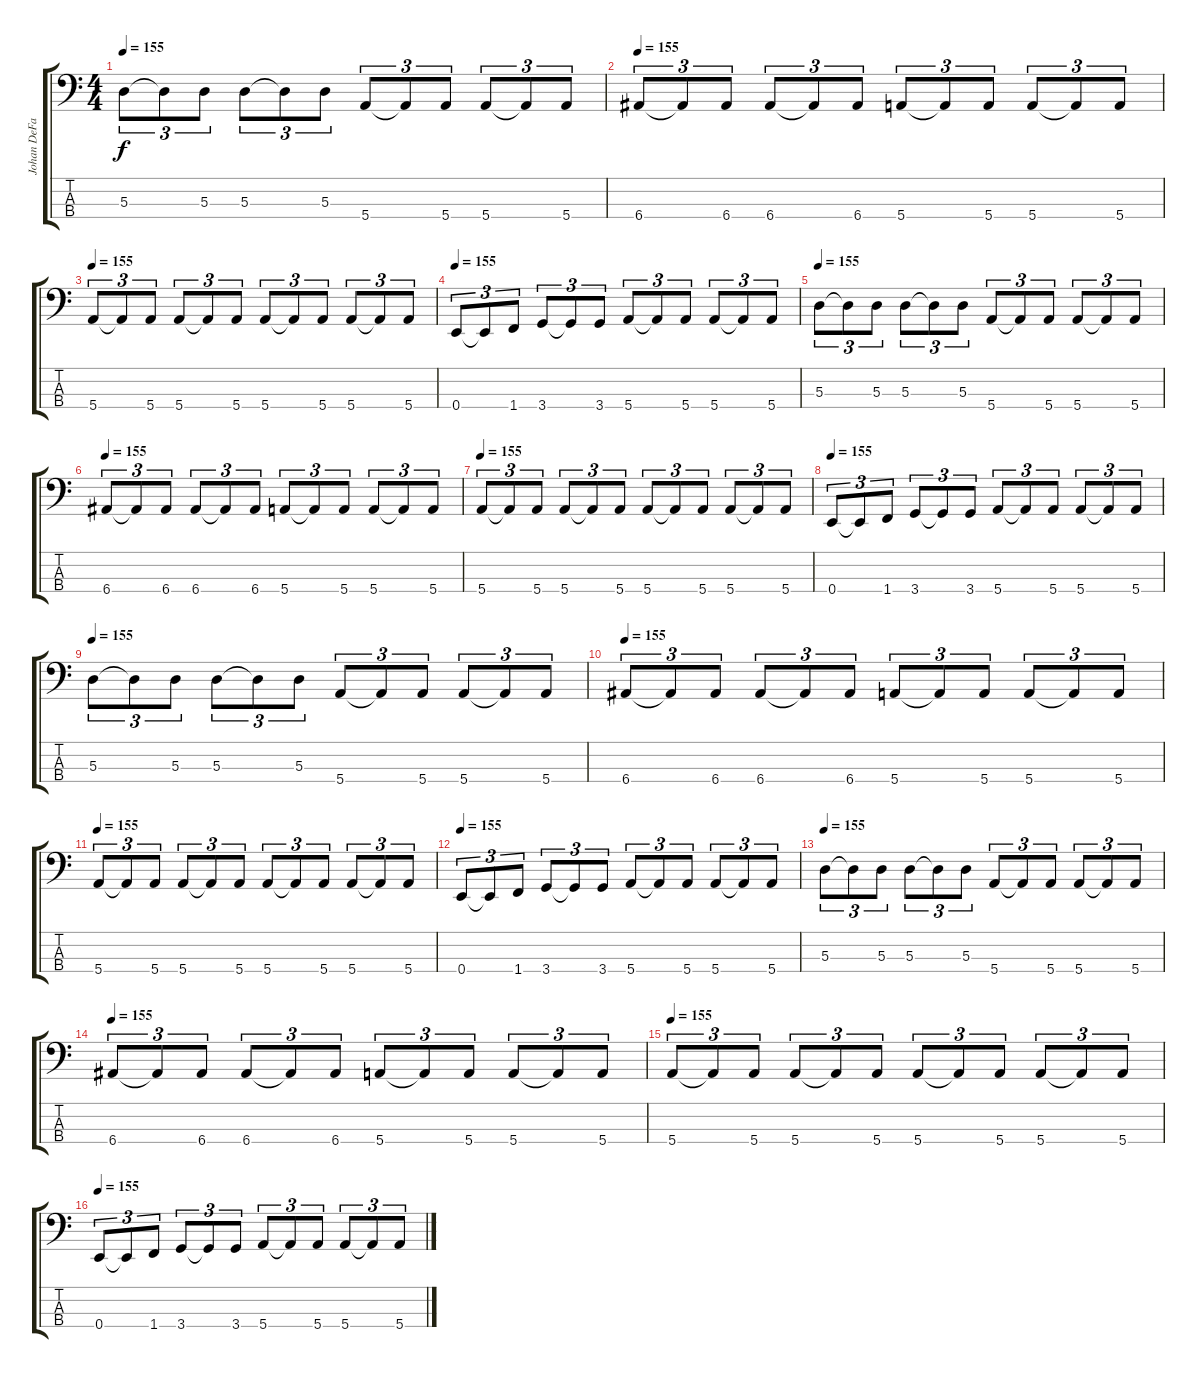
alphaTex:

\track ("Johan DeFarfalla" "Johan DeFa") {instrument electricbassfinger}
\staff {score tabs}
\tuning (G2 D2 A1 E1) {hide}
\ts (4 4)
\tempo 155
\clef f4
\ks c
5.3.8{tu (3 2) dy f} 5.3{t}.8{tu (3 2)} 5.3.8{tu (3 2)} 5.3.8{tu (3 2)} 5.3{t}.8{tu (3 2)} 5.3.8{tu (3 2)} 5.4.8{tu (3 2)} 5.4{t}.8{tu (3 2)} 5.4.8{tu (3 2)} 5.4.8{tu (3 2)} 5.4{t}.8{tu (3 2)} 5.4.8{tu (3 2)} |
\tempo 155
6.4.8{tu (3 2)} 6.4{t}.8{tu (3 2)} 6.4.8{tu (3 2)} 6.4.8{tu (3 2)} 6.4{t}.8{tu (3 2)} 6.4.8{tu (3 2)} 5.4.8{tu (3 2)} 5.4{t}.8{tu (3 2)} 5.4.8{tu (3 2)} 5.4.8{tu (3 2)} 5.4{t}.8{tu (3 2)} 5.4.8{tu (3 2)} |
\tempo 155
5.4.8{tu (3 2)} 5.4{t}.8{tu (3 2)} 5.4.8{tu (3 2)} 5.4.8{tu (3 2)} 5.4{t}.8{tu (3 2)} 5.4.8{tu (3 2)} 5.4.8{tu (3 2)} 5.4{t}.8{tu (3 2)} 5.4.8{tu (3 2)} 5.4.8{tu (3 2)} 5.4{t}.8{tu (3 2)} 5.4.8{tu (3 2)} |
\tempo 155
0.4.8{tu (3 2)} 0.4{t}.8{tu (3 2)} 1.4.8{tu (3 2)} 3.4.8{tu (3 2)} 3.4{t}.8{tu (3 2)} 3.4.8{tu (3 2)} 5.4.8{tu (3 2)} 5.4{t}.8{tu (3 2)} 5.4.8{tu (3 2)} 5.4.8{tu (3 2)} 5.4{t}.8{tu (3 2)} 5.4.8{tu (3 2)} |
\tempo 155
5.3.8{tu (3 2)} 5.3{t}.8{tu (3 2)} 5.3.8{tu (3 2)} 5.3.8{tu (3 2)} 5.3{t}.8{tu (3 2)} 5.3.8{tu (3 2)} 5.4.8{tu (3 2)} 5.4{t}.8{tu (3 2)} 5.4.8{tu (3 2)} 5.4.8{tu (3 2)} 5.4{t}.8{tu (3 2)} 5.4.8{tu (3 2)} |
\tempo 155
6.4.8{tu (3 2)} 6.4{t}.8{tu (3 2)} 6.4.8{tu (3 2)} 6.4.8{tu (3 2)} 6.4{t}.8{tu (3 2)} 6.4.8{tu (3 2)} 5.4.8{tu (3 2)} 5.4{t}.8{tu (3 2)} 5.4.8{tu (3 2)} 5.4.8{tu (3 2)} 5.4{t}.8{tu (3 2)} 5.4.8{tu (3 2)} |
\tempo 155
5.4.8{tu (3 2)} 5.4{t}.8{tu (3 2)} 5.4.8{tu (3 2)} 5.4.8{tu (3 2)} 5.4{t}.8{tu (3 2)} 5.4.8{tu (3 2)} 5.4.8{tu (3 2)} 5.4{t}.8{tu (3 2)} 5.4.8{tu (3 2)} 5.4.8{tu (3 2)} 5.4{t}.8{tu (3 2)} 5.4.8{tu (3 2)} |
\tempo 155
0.4.8{tu (3 2)} 0.4{t}.8{tu (3 2)} 1.4.8{tu (3 2)} 3.4.8{tu (3 2)} 3.4{t}.8{tu (3 2)} 3.4.8{tu (3 2)} 5.4.8{tu (3 2)} 5.4{t}.8{tu (3 2)} 5.4.8{tu (3 2)} 5.4.8{tu (3 2)} 5.4{t}.8{tu (3 2)} 5.4.8{tu (3 2)} |
\tempo 155
5.3.8{tu (3 2)} 5.3{t}.8{tu (3 2)} 5.3.8{tu (3 2)} 5.3.8{tu (3 2)} 5.3{t}.8{tu (3 2)} 5.3.8{tu (3 2)} 5.4.8{tu (3 2)} 5.4{t}.8{tu (3 2)} 5.4.8{tu (3 2)} 5.4.8{tu (3 2)} 5.4{t}.8{tu (3 2)} 5.4.8{tu (3 2)} |
\tempo 155
6.4.8{tu (3 2)} 6.4{t}.8{tu (3 2)} 6.4.8{tu (3 2)} 6.4.8{tu (3 2)} 6.4{t}.8{tu (3 2)} 6.4.8{tu (3 2)} 5.4.8{tu (3 2)} 5.4{t}.8{tu (3 2)} 5.4.8{tu (3 2)} 5.4.8{tu (3 2)} 5.4{t}.8{tu (3 2)} 5.4.8{tu (3 2)} |
\tempo 155
5.4.8{tu (3 2)} 5.4{t}.8{tu (3 2)} 5.4.8{tu (3 2)} 5.4.8{tu (3 2)} 5.4{t}.8{tu (3 2)} 5.4.8{tu (3 2)} 5.4.8{tu (3 2)} 5.4{t}.8{tu (3 2)} 5.4.8{tu (3 2)} 5.4.8{tu (3 2)} 5.4{t}.8{tu (3 2)} 5.4.8{tu (3 2)} |
\tempo 155
0.4.8{tu (3 2)} 0.4{t}.8{tu (3 2)} 1.4.8{tu (3 2)} 3.4.8{tu (3 2)} 3.4{t}.8{tu (3 2)} 3.4.8{tu (3 2)} 5.4.8{tu (3 2)} 5.4{t}.8{tu (3 2)} 5.4.8{tu (3 2)} 5.4.8{tu (3 2)} 5.4{t}.8{tu (3 2)} 5.4.8{tu (3 2)} |
\tempo 155
5.3.8{tu (3 2)} 5.3{t}.8{tu (3 2)} 5.3.8{tu (3 2)} 5.3.8{tu (3 2)} 5.3{t}.8{tu (3 2)} 5.3.8{tu (3 2)} 5.4.8{tu (3 2)} 5.4{t}.8{tu (3 2)} 5.4.8{tu (3 2)} 5.4.8{tu (3 2)} 5.4{t}.8{tu (3 2)} 5.4.8{tu (3 2)} |
\tempo 155
6.4.8{tu (3 2)} 6.4{t}.8{tu (3 2)} 6.4.8{tu (3 2)} 6.4.8{tu (3 2)} 6.4{t}.8{tu (3 2)} 6.4.8{tu (3 2)} 5.4.8{tu (3 2)} 5.4{t}.8{tu (3 2)} 5.4.8{tu (3 2)} 5.4.8{tu (3 2)} 5.4{t}.8{tu (3 2)} 5.4.8{tu (3 2)} |
\tempo 155
5.4.8{tu (3 2)} 5.4{t}.8{tu (3 2)} 5.4.8{tu (3 2)} 5.4.8{tu (3 2)} 5.4{t}.8{tu (3 2)} 5.4.8{tu (3 2)} 5.4.8{tu (3 2)} 5.4{t}.8{tu (3 2)} 5.4.8{tu (3 2)} 5.4.8{tu (3 2)} 5.4{t}.8{tu (3 2)} 5.4.8{tu (3 2)} |
\tempo 155
0.4.8{tu (3 2)} 0.4{t}.8{tu (3 2)} 1.4.8{tu (3 2)} 3.4.8{tu (3 2)} 3.4{t}.8{tu (3 2)} 3.4.8{tu (3 2)} 5.4.8{tu (3 2)} 5.4{t}.8{tu (3 2)} 5.4.8{tu (3 2)} 5.4.8{tu (3 2)} 5.4{t}.8{tu (3 2)} 5.4.8{tu (3 2)}
